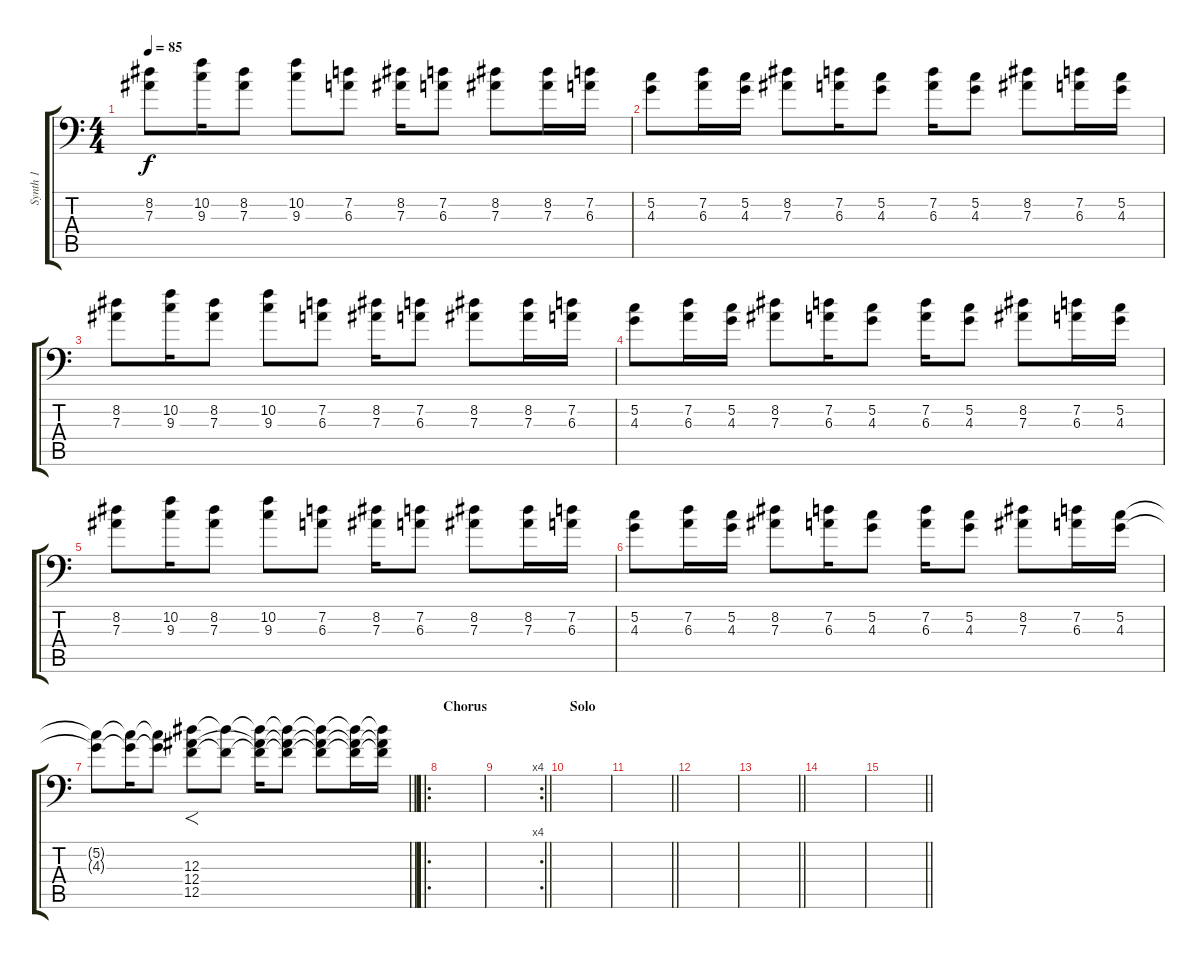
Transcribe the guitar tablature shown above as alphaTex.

\track ("Synth 1" "Synth 1") {instrument electricguitarjazz}
\staff {score tabs}
\tuning (C4 G3 Eb3 Bb2 F2 Bb1) {hide}
\ts (4 4)
\tempo 85
\clef f4
\ks c
(8.2 7.3).8{dy f} (10.2 9.3).16 (8.2 7.3).8 (10.2 9.3).8 (7.2 6.3).8 (8.2 7.3).16 (7.2 6.3).8 (8.2 7.3).8 (8.2 7.3).16 (7.2 6.3).16 |
(5.2 4.3).8 (7.2 6.3).16 (5.2 4.3).16 (8.2 7.3).8 (7.2 6.3).16 (5.2 4.3).8 (7.2 6.3).16 (5.2 4.3).8 (8.2 7.3).8 (7.2 6.3).16 (5.2 4.3).16 |
(8.2 7.3).8 (10.2 9.3).16 (8.2 7.3).8 (10.2 9.3).8 (7.2 6.3).8 (8.2 7.3).16 (7.2 6.3).8 (8.2 7.3).8 (8.2 7.3).16 (7.2 6.3).16 |
(5.2 4.3).8 (7.2 6.3).16 (5.2 4.3).16 (8.2 7.3).8 (7.2 6.3).16 (5.2 4.3).8 (7.2 6.3).16 (5.2 4.3).8 (8.2 7.3).8 (7.2 6.3).16 (5.2 4.3).16 |
(8.2 7.3).8 (10.2 9.3).16 (8.2 7.3).8 (10.2 9.3).8 (7.2 6.3).8 (8.2 7.3).16 (7.2 6.3).8 (8.2 7.3).8 (8.2 7.3).16 (7.2 6.3).16 |
(5.2 4.3).8 (7.2 6.3).16 (5.2 4.3).16 (8.2 7.3).8 (7.2 6.3).16 (5.2 4.3).8 (7.2 6.3).16 (5.2 4.3).8 (8.2 7.3).8 (7.2 6.3).16 (5.2 4.3).16 |
\barLineRight lightlight
(5.2{t} 4.3{t}).8 (5.2{t} 4.3{t}).16 (5.2{t} 4.3{t}).8 (12.3 12.4 12.5).8{f instrument seashore} (12.3{t} 12.5{t}).8 (12.3{t} 12.4{t} 12.5{t}).16 (12.3{t} 12.4{t} 12.5{t}).8 (12.3{t} 12.4{t} 12.5{t}).8 (12.3{t} 12.4{t} 12.5{t}).16 (12.3{t} 12.4{t} 12.5{t}).16 |
\ro
\section ("" "Chorus")
|
\rc 4
\barLineRight lightlight
|
\section ("" "Solo")
|
\barLineRight lightlight
|
|
\barLineRight lightlight
|
|
\barLineRight lightlight
